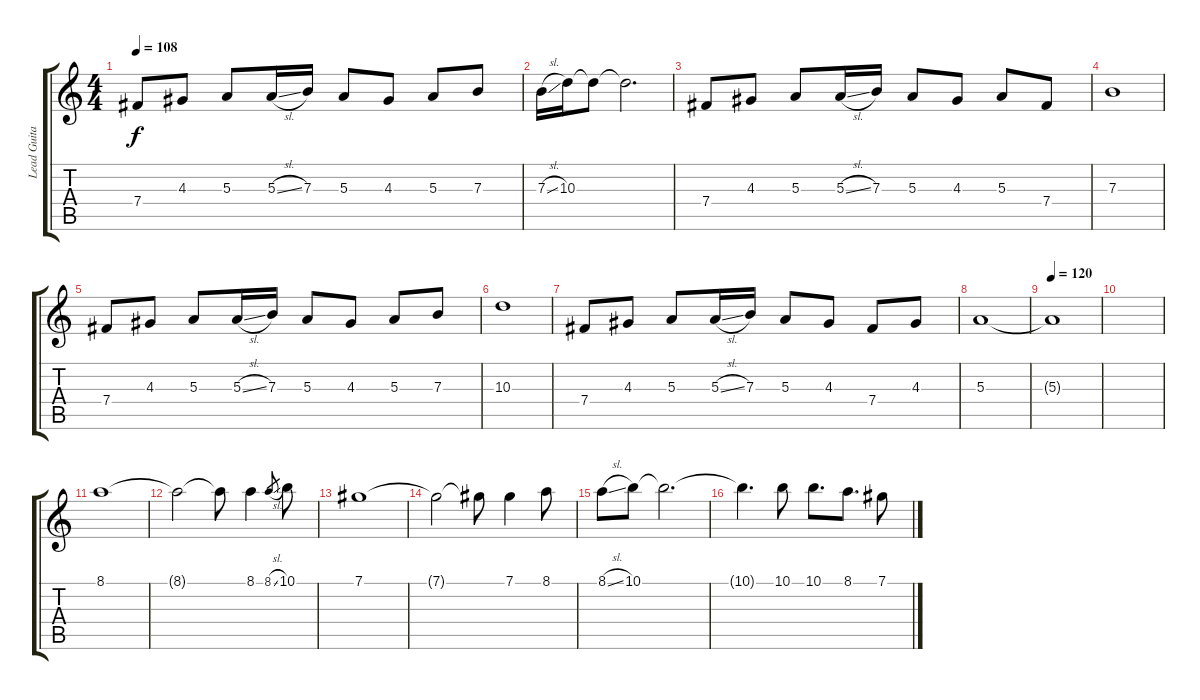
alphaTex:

\track ("Lead Guitar 1" "Lead Guita") {instrument acousticguitarnylon}
\staff {score tabs}
\tuning (Db4 Ab3 E3 B2 Gb2 Db2) {hide}
\ts (4 4)
\tempo 108
\clef g2
\ks c
7.4.8{dy f} 4.3.8 5.3.8 5.3{sl}.16 7.3.16 5.3.8 4.3.8 5.3.8 7.3.8 |
7.3{sl}.16 10.3.16 10.3{t}.8 10.3{t}.2{d} |
7.4.8 4.3.8 5.3.8 5.3{sl}.16 7.3.16 5.3.8 4.3.8 5.3.8 7.4.8 |
7.3.1 |
7.4.8 4.3.8 5.3.8 5.3{sl}.16 7.3.16 5.3.8 4.3.8 5.3.8 7.3.8 |
10.3.1 |
7.4.8 4.3.8 5.3.8 5.3{sl}.16 7.3.16 5.3.8 4.3.8 7.4.8 4.3.8 |
5.3.1 |
\tempo 120
5.3{t}.1 |
|
8.1.1 |
8.1{t}.2 8.1{t}.8 8.1.4 8.1{sl}.8{gr} 10.1.8 |
7.1.1 |
7.1{t}.2 7.1{t}.8 7.1.4 8.1.8 |
8.1{sl}.8 10.1.8 10.1{t}.2{d} |
10.1{t}.4{d} 10.1.8 10.1.8{d} 8.1.8{d} 7.1.8
